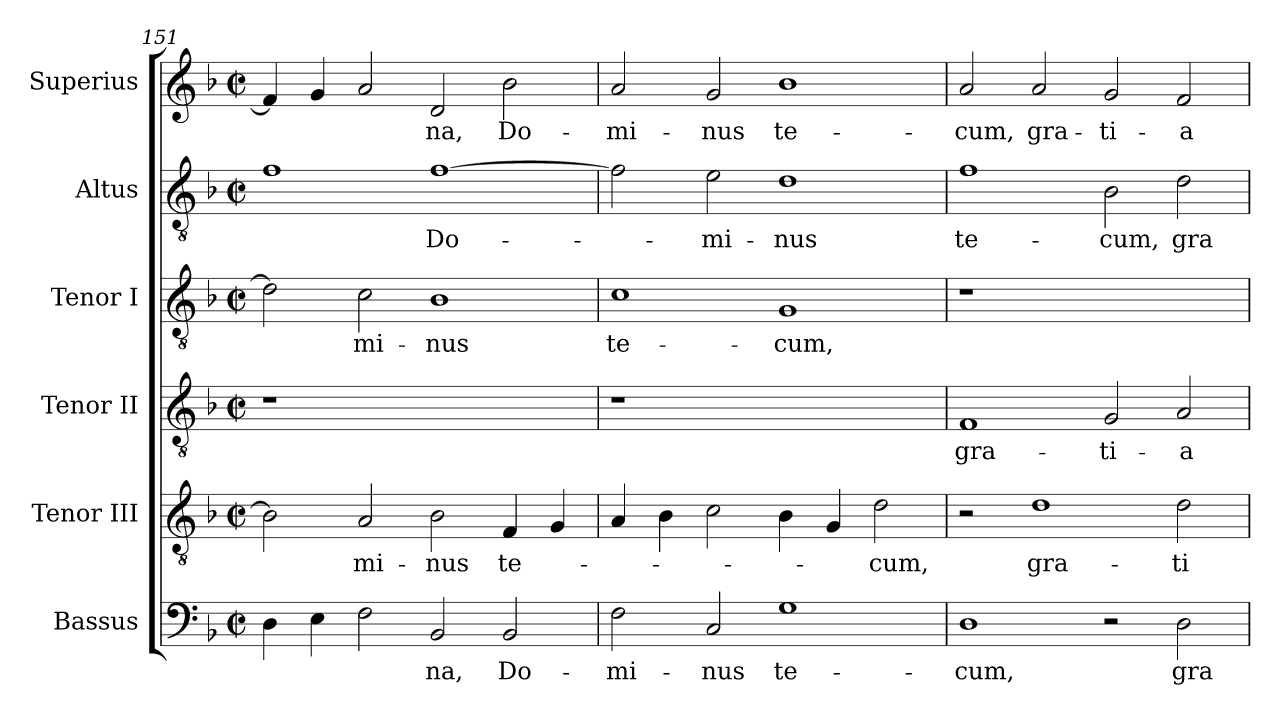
**kern	**text	**kern	**text	**kern	**text	**kern	**text	**kern	**text	**kern	**text
*part6	*part6	*part5	*part5	*part4	*part4	*part3	*part3	*part2	*part2	*part1	*part1
*staff6	*staff6	*staff5	*staff5	*staff4	*staff4	*staff3	*staff3	*staff2	*staff2	*staff1	*staff1
*I"Bassus	*	*I"Tenor III	*	*I"Tenor II	*	*I"Tenor I	*	*I"Altus	*	*I"Superius	*
*I'B.	*	*I'T.	*	*I'T.	*	*I'T.	*	*	*	*I'S.	*
*clefF4	*	*clefGv2	*	*clefGv2	*	*clefGv2	*	*clefGv2	*	*clefG2	*
*	*	*ITrd7c12	*	*ITrd7c12	*	*ITrd7c12	*	*ITrd7c12	*	*	*
*k[b-]	*	*k[b-]	*	*k[b-]	*	*k[b-]	*	*k[b-]	*	*k[b-]	*
*F:	*	*F:	*	*F:	*	*F:	*	*F:	*	*F:	*
*M2/2	*	*M2/2	*	*M2/2	*	*M2/2	*	*M2/2	*	*M2/2	*
*met(c|)	*	*met(c|)	*	*met(c|)	*	*met(c|)	*	*met(c|)	*	*met(c|)	*
=151	=151	=151	=151	=151	=151	=151	=151	=151	=151	=151	=151
!	!	!	!	!LO:N:vis=1	!	!	!	!	!	!	!
4Di\	.	2BB-i\]	.	1r	.	2Di\]	.	1Fi	.	4fi/]	.
4Ei\	.	.	.	.	.	.	.	.	.	4gi/	.
!	!	!	!LO:LY:b:color=#000000	!	!	!	!	!	!	!	!
!	!	!	!	!	!	!	!LO:LY:b:color=#000000	!	!	!	!
2Fi\	.	2AAi/	-mi-	.	.	2Ci\	-mi-	.	.	2ai/	.
!	!LO:LY:b:color=#000000	!	!	!	!	!	!	!	!	!	!
!	!	!	!LO:LY:b:color=#000000	!	!	!	!	!	!	!	!
!	!	!	!	!	!	!	!LO:LY:b:color=#000000	!	!	!	!
!	!	!	!	!	!	!	!	!	!LO:LY:b:color=#000000	!	!
!	!	!	!	!	!	!	!	!	!	!	!LO:LY:b:color=#000000
2BB-i/	-na,	2BB-i\	-nus	1ryy	.	1BB-i	-nus	[>1Fi	Do-	2di/	-na,
!	!LO:LY:b:color=#000000	!	!	!	!	!	!	!	!	!	!
!	!	!	!LO:LY:b:color=#000000	!	!	!	!	!	!	!	!
!	!	!	!	!	!	!	!	!	!	!	!LO:LY:b:color=#000000
2BB-i/	Do-	4FFi/	te-	.	.	.	.	.	.	2b-i\	Do-
.	.	4GGi/	.	.	.	.	.	.	.	.	.
=152	=152	=152	=152	=152	=152	=152	=152	=152	=152	=152	=152
!	!LO:LY:b:color=#000000	!	!	!LO:N:vis=1	!	!	!	!	!	!	!
!	!	!	!	!	!	!	!LO:LY:b:color=#000000	!	!	!	!
!	!	!	!	!	!	!	!	!	!	!	!LO:LY:b:color=#000000
2Fi\	-mi-	4AAi/	.	1r	.	1Ci	te-	2Fi\]	.	2ai/	-mi-
.	.	4BB-i\	.	.	.	.	.	.	.	.	.
!	!LO:LY:b:color=#000000	!	!	!	!	!	!	!	!	!	!
!	!	!	!	!	!	!	!	!	!LO:LY:b:color=#000000	!	!
!	!	!	!	!	!	!	!	!	!	!	!LO:LY:b:color=#000000
2Ci/	-nus	2Ci\	.	.	.	.	.	2Ei\	-mi-	2gi/	-nus
!	!LO:LY:b:color=#000000	!	!	!	!	!	!	!	!	!	!
!	!	!	!	!	!	!	!LO:LY:b:color=#000000	!	!	!	!
!	!	!	!	!	!	!	!	!	!LO:LY:b:color=#000000	!	!
!	!	!	!	!	!	!	!	!	!	!	!LO:LY:b:color=#000000
1Gi	te-	4BB-i\	.	1ryy	.	1GGi	-cum,	1Di	-nus	1b-i	te-
.	.	4GGi/	.	.	.	.	.	.	.	.	.
!	!	!	!LO:LY:b:color=#000000	!	!	!	!	!	!	!	!
.	.	2Di\	-cum,	.	.	.	.	.	.	.	.
!!LO:PB:g=z
=153	=153	=153	=153	=153	=153	=153	=153	=153	=153	=153	=153
!	!LO:LY:b:color=#000000	!	!	!	!	!	!	!	!	!	!
!	!	!	!	!	!LO:LY:b:color=#000000	!LO:N:vis=1	!	!	!	!	!
!	!	!	!	!	!	!	!	!	!LO:LY:b:color=#000000	!	!
!	!	!	!	!	!	!	!	!	!	!	!LO:LY:b:color=#000000
1Di	-cum,	2r	.	1FFi	gra-	1r	.	1Fi	te-	2ai/	-cum,
!	!	!	!LO:LY:b:color=#000000	!	!	!	!	!	!	!	!
!	!	!	!	!	!	!	!	!	!	!	!LO:LY:b:color=#000000
.	.	1Di	gra-	.	.	.	.	.	.	2ai/	gra-
!	!	!	!	!	!LO:LY:b:color=#000000	!	!	!	!	!	!
!	!	!	!	!	!	!	!	!	!LO:LY:b:color=#000000	!	!
!	!	!	!	!	!	!	!	!	!	!	!LO:LY:b:color=#000000
2r	.	.	.	2GGi/	-ti-	1ryy	.	2BB-i\	-cum,	2gi/	-ti-
!	!LO:LY:b:color=#000000	!	!	!	!	!	!	!	!	!	!
!	!	!	!LO:LY:b:color=#000000	!	!	!	!	!	!	!	!
!	!	!	!	!	!LO:LY:b:color=#000000	!	!	!	!	!	!
!	!	!	!	!	!	!	!	!	!LO:LY:b:color=#000000	!	!
!	!	!	!	!	!	!	!	!	!	!	!LO:LY:b:color=#000000
2Di\	gra-	2Di\	-ti-	2AAi/	-a	.	.	2Di\	gra-	2fi/	-a
=	=	=	=	=	=	=	=	=	=	=	=
*-	*-	*-	*-	*-	*-	*-	*-	*-	*-	*-	*-
